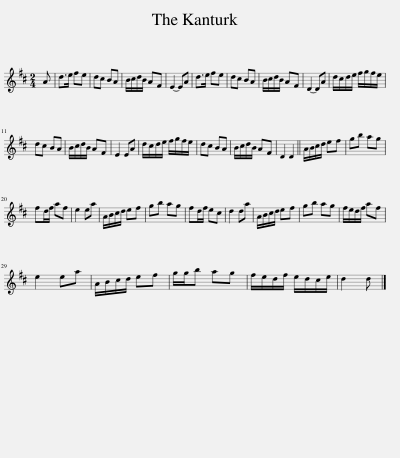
X:1
L:1/8
M:2/4
I:linebreak $
K:D
V:1 treble
V:1
 A | d>e fe | dc BA | B/c/d/B/ AF | E2- EA | %5
 d>e fe | dc BA | B/c/d/B/ AF | D2- DA | d/c/d/e/ f/g/f/e/ |$ %10
 dc BA | B/c/d/B/ AF | E2 EA | d/c/d/e/ f/g/f/e/ | dc BA | %15
 B/c/d/B/ AF | D2 D2 || A/B/c/d/ ef | gb ag |$ fd/f/ af | %20
 e2 ea | A/B/c/d/ ef | gb ag | fd/f/ ec | d2 da | %25
 A/B/c/d/ ef | gb ag | f/e/d/f/ af |$ e2 ea | A/B/c/d/ ef | %30
 g/g/b ag | f/e/d/f/ e/d/c/e/ | d2 d |] %33
